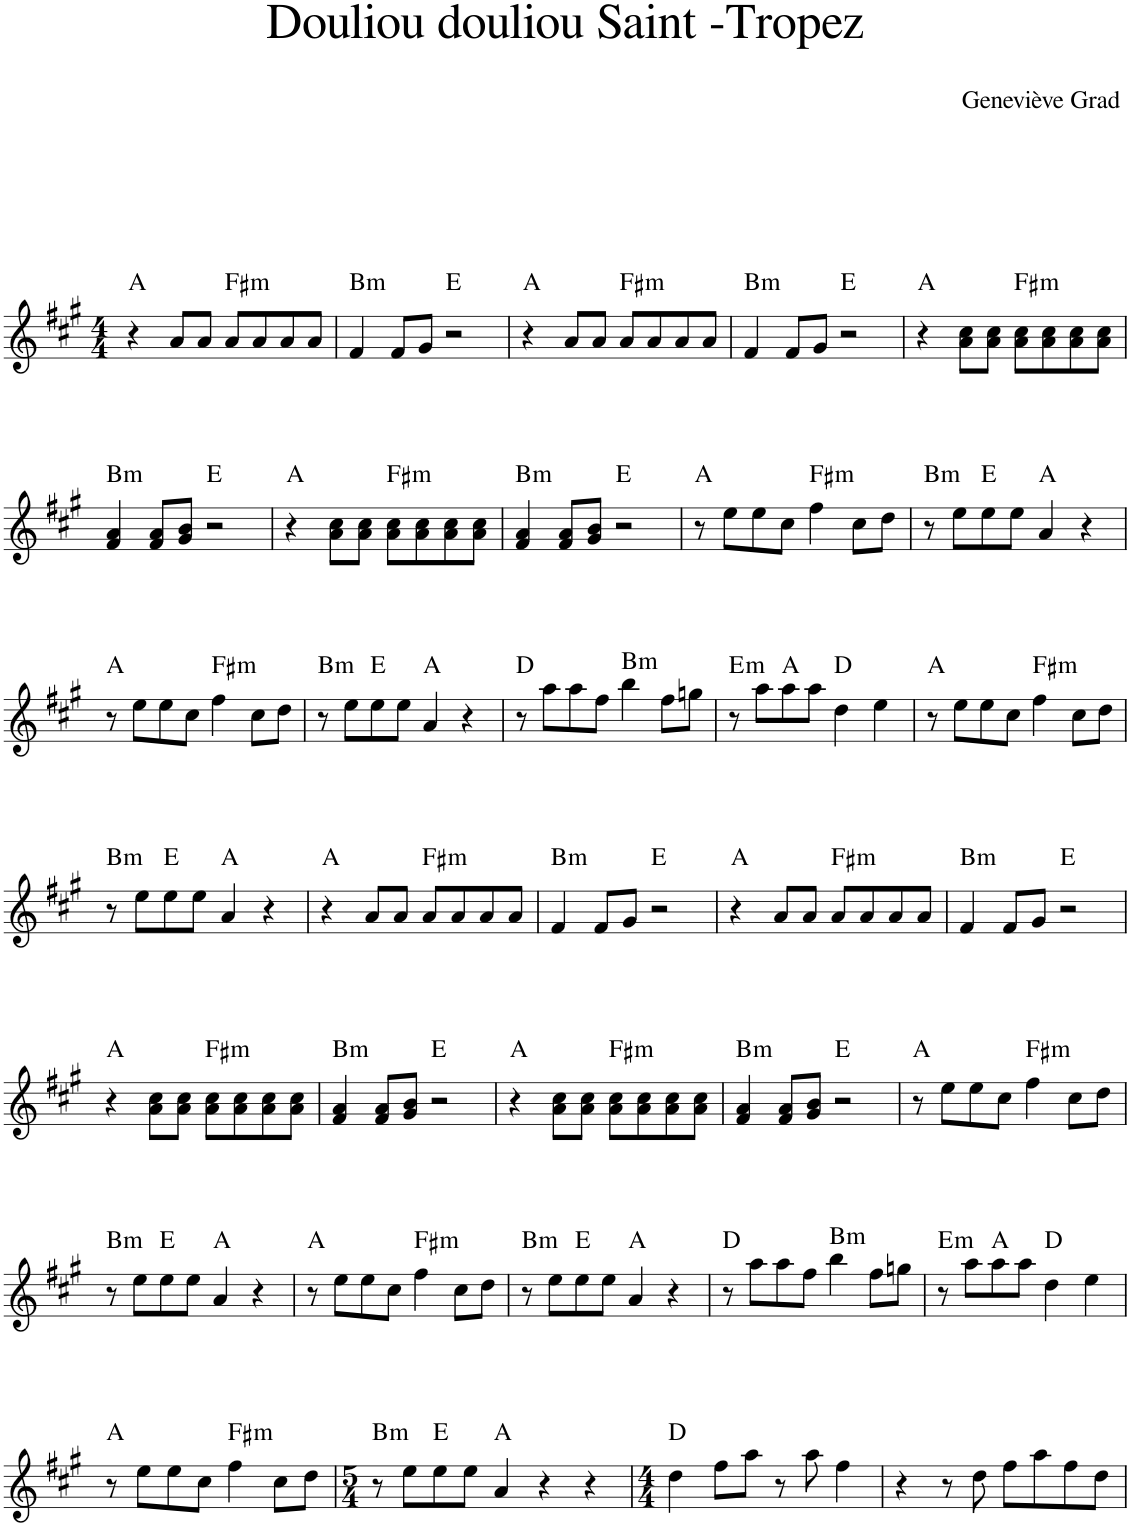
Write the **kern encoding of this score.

**kern	**harte
*part1	*part1
*staff1	*
*I"Piano	*
*I'Pno.	*
*clefG2	*
*k[f#c#g#]	*
*M4/4	*
=1	=1
4r	A:maj
8a/L	.
8a/J	.
!	!LO:H:kt=m
8a/L	F#:min
8a/	.
8a/	.
8a/J	.
=2	=2
!	!LO:H:kt=m
4f#/	B:min
8f#/L	.
8g#/J	.
2r	E:maj
=3	=3
4r	A:maj
8a/L	.
8a/J	.
!	!LO:H:kt=m
8a/L	F#:min
8a/	.
8a/	.
8a/J	.
=4	=4
!	!LO:H:kt=m
4f#/	B:min
8f#/L	.
8g#/J	.
2r	E:maj
=5	=5
4r	A:maj
8a\ 8cc#\L	.
8a\ 8cc#\J	.
!	!LO:H:kt=m
8a\ 8cc#\L	F#:min
8a\ 8cc#\	.
8a\ 8cc#\	.
8a\ 8cc#\J	.
!!LO:LB:g=z
=6	=6
!	!LO:H:kt=m
4f#/ 4a/	B:min
8f#/ 8a/L	.
8g#/ 8b/J	.
2r	E:maj
=7	=7
4r	A:maj
8a\ 8cc#\L	.
8a\ 8cc#\J	.
!	!LO:H:kt=m
8a\ 8cc#\L	F#:min
8a\ 8cc#\	.
8a\ 8cc#\	.
8a\ 8cc#\J	.
=8	=8
!	!LO:H:kt=m
4f#/ 4a/	B:min
8f#/ 8a/L	.
8g#/ 8b/J	.
2r	E:maj
=9	=9
8r	A:maj
8ee\L	.
8ee\	.
8cc#\J	.
!	!LO:H:kt=m
4ff#\	F#:min
8cc#\L	.
8dd\J	.
=10	=10
!	!LO:H:kt=m
8r	B:min
8ee\L	.
8ee\	E:maj
8ee\J	.
4a/	A:maj
4r	.
!!LO:LB:g=z
=11	=11
8r	A:maj
8ee\L	.
8ee\	.
8cc#\J	.
!	!LO:H:kt=m
4ff#\	F#:min
8cc#\L	.
8dd\J	.
=12	=12
!	!LO:H:kt=m
8r	B:min
8ee\L	.
8ee\	E:maj
8ee\J	.
4a/	A:maj
4r	.
=13	=13
8r	D:maj
8aa\L	.
8aa\	.
8ff#\J	.
!	!LO:H:kt=m
4bb\	B:min
8ff#\L	.
8ggn\J	.
=14	=14
!	!LO:H:kt=m
8r	E:min
8aa\L	.
8aa\	A:maj
8aa\J	.
4dd\	D:maj
4ee\	.
=15	=15
8r	A:maj
8ee\L	.
8ee\	.
8cc#\J	.
!	!LO:H:kt=m
4ff#\	F#:min
8cc#\L	.
8dd\J	.
!!LO:LB:g=z
=16	=16
!	!LO:H:kt=m
8r	B:min
8ee\L	.
8ee\	E:maj
8ee\J	.
4a/	A:maj
4r	.
=17	=17
4r	A:maj
8a/L	.
8a/J	.
!	!LO:H:kt=m
8a/L	F#:min
8a/	.
8a/	.
8a/J	.
=18	=18
!	!LO:H:kt=m
4f#/	B:min
8f#/L	.
8g#/J	.
2r	E:maj
=19	=19
4r	A:maj
8a/L	.
8a/J	.
!	!LO:H:kt=m
8a/L	F#:min
8a/	.
8a/	.
8a/J	.
=20	=20
!	!LO:H:kt=m
4f#/	B:min
8f#/L	.
8g#/J	.
2r	E:maj
!!LO:LB:g=z
=21	=21
4r	A:maj
8a\ 8cc#\L	.
8a\ 8cc#\J	.
!	!LO:H:kt=m
8a\ 8cc#\L	F#:min
8a\ 8cc#\	.
8a\ 8cc#\	.
8a\ 8cc#\J	.
=22	=22
!	!LO:H:kt=m
4f#/ 4a/	B:min
8f#/ 8a/L	.
8g#/ 8b/J	.
2r	E:maj
=23	=23
4r	A:maj
8a\ 8cc#\L	.
8a\ 8cc#\J	.
!	!LO:H:kt=m
8a\ 8cc#\L	F#:min
8a\ 8cc#\	.
8a\ 8cc#\	.
8a\ 8cc#\J	.
=24	=24
!	!LO:H:kt=m
4f#/ 4a/	B:min
8f#/ 8a/L	.
8g#/ 8b/J	.
2r	E:maj
=25	=25
8r	A:maj
8ee\L	.
8ee\	.
8cc#\J	.
!	!LO:H:kt=m
4ff#\	F#:min
8cc#\L	.
8dd\J	.
!!LO:LB:g=z
=26	=26
!	!LO:H:kt=m
8r	B:min
8ee\L	.
8ee\	E:maj
8ee\J	.
4a/	A:maj
4r	.
=27	=27
8r	A:maj
8ee\L	.
8ee\	.
8cc#\J	.
!	!LO:H:kt=m
4ff#\	F#:min
8cc#\L	.
8dd\J	.
=28	=28
!	!LO:H:kt=m
8r	B:min
8ee\L	.
8ee\	E:maj
8ee\J	.
4a/	A:maj
4r	.
=29	=29
8r	D:maj
8aa\L	.
8aa\	.
8ff#\J	.
!	!LO:H:kt=m
4bb\	B:min
8ff#\L	.
8ggn\J	.
=30	=30
!	!LO:H:kt=m
8r	E:min
8aa\L	.
8aa\	A:maj
8aa\J	.
4dd\	D:maj
4ee\	.
!!LO:LB:g=z
=31	=31
8r	A:maj
8ee\L	.
8ee\	.
8cc#\J	.
!	!LO:H:kt=m
4ff#\	F#:min
8cc#\L	.
8dd\J	.
=32	=32
*M5/4	*
!	!LO:H:kt=m
8r	B:min
8ee\L	.
8ee\	E:maj
8ee\J	.
4a/	A:maj
4r	.
4r	.
=33	=33
*M4/4	*
4dd\	D:maj
8ff#\L	.
8aa\J	.
8r	.
8aa\	.
4ff#\	.
=34	=34
4r	.
8r	.
8dd\	.
8ff#\L	.
8aa\	.
8ff#\	.
8dd\J	.
=	=
*-	*-
